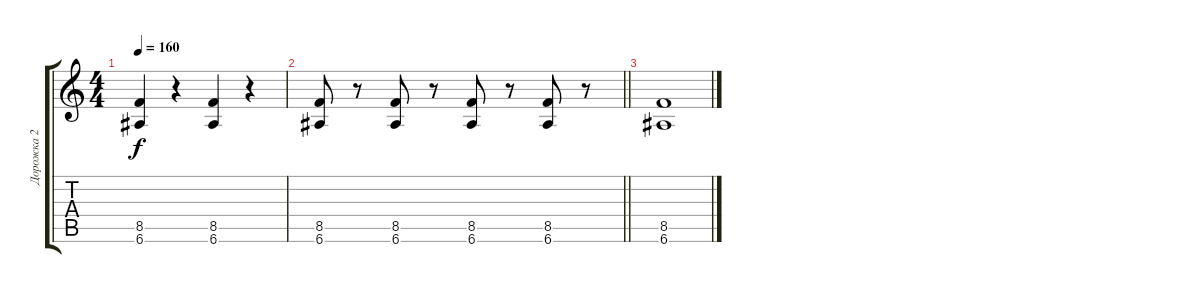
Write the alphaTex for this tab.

\track ("Дорожка 2" "Дорожка 2") {instrument distortionguitar}
\staff {score tabs}
\tuning (E4 B3 G3 D3 A2 E2) {hide}
\ts (4 4)
\tempo 160
\clef g2
\ks c
(8.5 6.6).4{dy f} r.4 (8.5 6.6).4 r.4 |
\barLineRight lightlight
(8.5 6.6).8 r.8 (8.5 6.6).8 r.8 (8.5 6.6).8 r.8 (8.5 6.6).8 r.8 |
(8.5 6.6).1
